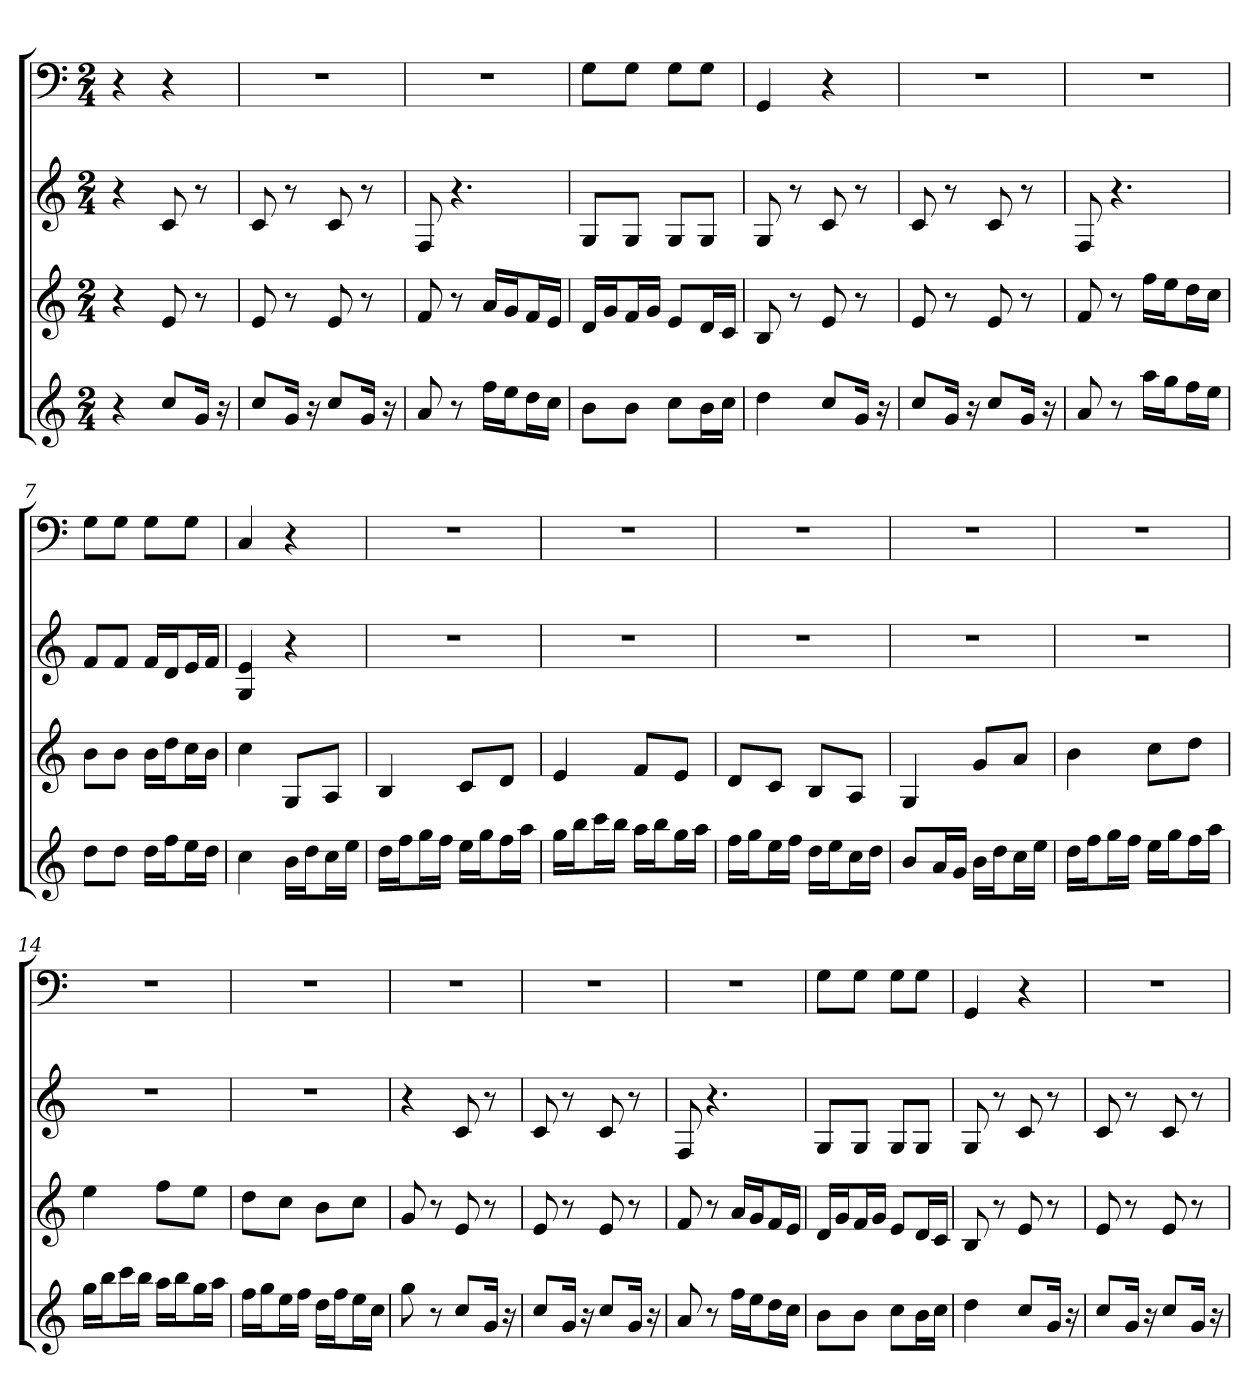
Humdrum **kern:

**kern	**kern	**kern	**kern
*part4	*part3	*part2	*part1
*staff4	*staff3	*staff2	*staff1
*k[]	*k[]	*k[]	*k[]
*C:	*C:	*C:	*C:
*M2/4	*M2/4	*M2/4	*M2/4
=	=	=	=
4r	4r	4r	4r
8ccL	8e	8c	4r
16gJk	8r	8r	.
16r	.	.	.
=1	=1	=1	=1
8ccL	8e	8c	2r
16gJk	8r	8r	.
16r	.	.	.
8ccL	8e	8c	.
16gJk	8r	8r	.
16r	.	.	.
=2	=2	=2	=2
8a	8f	8F	2r
8r	8r	4.r	.
16ffLL	16aLL	.	.
16eeJ	16gJ	.	.
16ddL	16fL	.	.
16ccJJ	16eJJ	.	.
=3	=3	=3	=3
8bL	16dLL	8GL	8GL
.	16gJ	.	.
8bJ	16fL	8GJ	8GJ
.	16gJJ	.	.
8ccL	8eL	8GL	8GL
16bL	16dL	8GJ	8GJ
16ccJJ	16cJJ	.	.
=4	=4	=4	=4
4dd	8B	8G	4GG
.	8r	8r	.
8ccL	8e	8c	4r
16gJk	8r	8r	.
16r	.	.	.
=5	=5	=5	=5
8ccL	8e	8c	2r
16gJk	8r	8r	.
16r	.	.	.
8ccL	8e	8c	.
16gJk	8r	8r	.
16r	.	.	.
=6	=6	=6	=6
8a	8f	8F	2r
8r	8r	4.r	.
16aaLL	16ffLL	.	.
16ggJ	16eeJ	.	.
16ffL	16ddL	.	.
16eeJJ	16ccJJ	.	.
=7	=7	=7	=7
8ddL	8bL	8fL	8GL
8ddJ	8bJ	8fJ	8GJ
16ddLL	16bLL	16fLL	8GL
16ffJ	16ddJ	16dJ	.
16eeL	16ccL	16eL	8GJ
16ddJJ	16bJJ	16fJJ	.
=8	=8	=8	=8
4cc	4cc	4G 4e	4C
16bLL	8GL	4r	4r
16ddJ	.	.	.
16ccL	8AJ	.	.
16eeJJ	.	.	.
=9	=9	=9	=9
16ddLL	4B	2r	2r
16ffJ	.	.	.
16ggL	.	.	.
16ffJJ	.	.	.
16eeLL	8cL	.	.
16ggJ	.	.	.
16ffL	8dJ	.	.
16aaJJ	.	.	.
=10	=10	=10	=10
16ggLL	4e	2r	2r
16bbJ	.	.	.
16cccL	.	.	.
16bbJJ	.	.	.
16aaLL	8fL	.	.
16bbJ	.	.	.
16ggL	8eJ	.	.
16aaJJ	.	.	.
=11	=11	=11	=11
16ffLL	8dL	2r	2r
16ggJ	.	.	.
16eeL	8cJ	.	.
16ffJJ	.	.	.
16ddLL	8BL	.	.
16eeJ	.	.	.
16ccL	8AJ	.	.
16ddJJ	.	.	.
=12	=12	=12	=12
8bL	4G	2r	2r
16aL	.	.	.
16gJJ	.	.	.
16bLL	8gL	.	.
16ddJ	.	.	.
16ccL	8aJ	.	.
16eeJJ	.	.	.
=13	=13	=13	=13
16ddLL	4b	2r	2r
16ffJ	.	.	.
16ggL	.	.	.
16ffJJ	.	.	.
16eeLL	8ccL	.	.
16ggJ	.	.	.
16ffL	8ddJ	.	.
16aaJJ	.	.	.
=14	=14	=14	=14
16ggLL	4ee	2r	2r
16bbJ	.	.	.
16cccL	.	.	.
16bbJJ	.	.	.
16aaLL	8ffL	.	.
16bbJ	.	.	.
16ggL	8eeJ	.	.
16aaJJ	.	.	.
=15	=15	=15	=15
16ffLL	8ddL	2r	2r
16ggJ	.	.	.
16eeL	8ccJ	.	.
16ffJJ	.	.	.
16ddLL	8bL	.	.
16ffJ	.	.	.
16eeL	8ccJ	.	.
16ccJJ	.	.	.
=16	=16	=16	=16
8gg	8g	4r	2r
8r	8r	.	.
8ccL	8e	8c	.
16gJk	8r	8r	.
16r	.	.	.
=17	=17	=17	=17
8ccL	8e	8c	2r
16gJk	8r	8r	.
16r	.	.	.
8ccL	8e	8c	.
16gJk	8r	8r	.
16r	.	.	.
=18	=18	=18	=18
8a	8f	8F	2r
8r	8r	4.r	.
16ffLL	16aLL	.	.
16eeJ	16gJ	.	.
16ddL	16fL	.	.
16ccJJ	16eJJ	.	.
=19	=19	=19	=19
8bL	16dLL	8GL	8GL
.	16gJ	.	.
8bJ	16fL	8GJ	8GJ
.	16gJJ	.	.
8ccL	8eL	8GL	8GL
16bL	16dL	8GJ	8GJ
16ccJJ	16cJJ	.	.
=20	=20	=20	=20
4dd	8B	8G	4GG
.	8r	8r	.
8ccL	8e	8c	4r
16gJk	8r	8r	.
16r	.	.	.
=21	=21	=21	=21
8ccL	8e	8c	2r
16gJk	8r	8r	.
16r	.	.	.
8ccL	8e	8c	.
16gJk	8r	8r	.
16r	.	.	.
=	=	=	=
*-	*-	*-	*-
